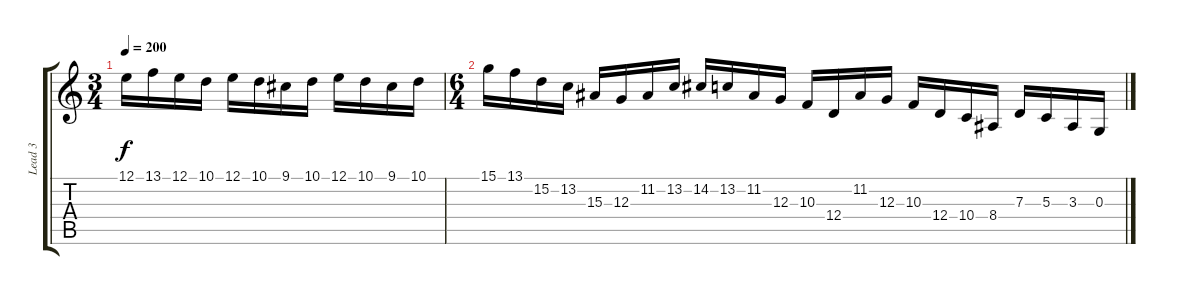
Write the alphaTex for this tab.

\track ("Lead 3" "Lead 3") {instrument lead8bassandlead}
\staff {score tabs}
\tuning (E4 B3 G3 D3 A2 E2) {hide}
\ts (3 4)
\tempo 200
\clef g2
\ks c
12.1.16{dy f} 13.1.16 12.1.16 10.1.16 12.1.16 10.1.16 9.1.16 10.1.16 12.1.16 10.1.16 9.1.16 10.1.16 |
\ts (6 4)
15.1.16 13.1.16 15.2.16 13.2.16 15.3.16 12.3.16 11.2.16 13.2.16 14.2.16 13.2.16 11.2.16 12.3.16 10.3.16 12.4.16 11.2.16 12.3.16 10.3.16 12.4.16 10.4.16 8.4.16 7.3.16 5.3.16 3.3.16 0.3.16
